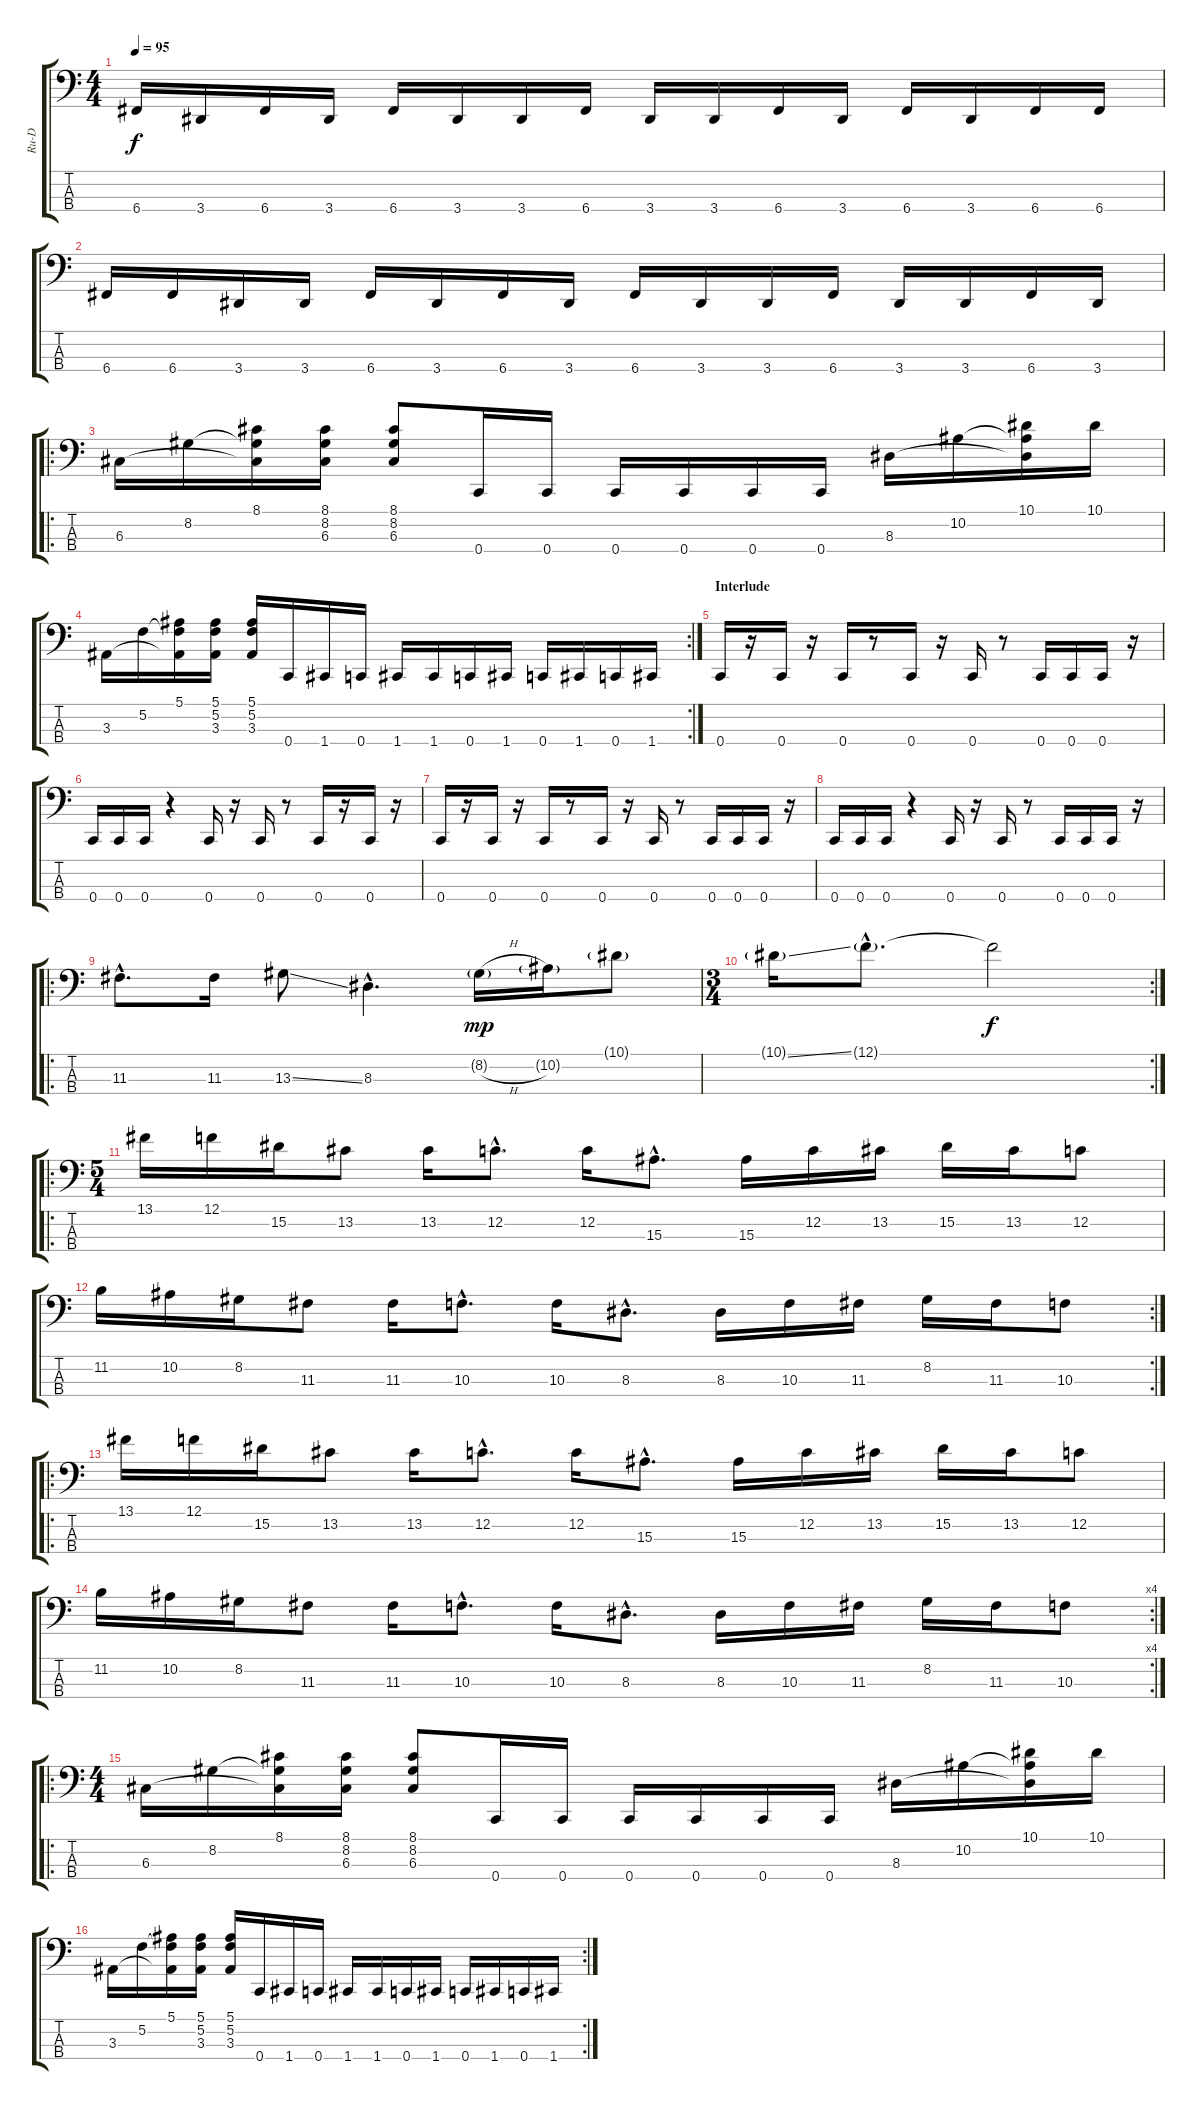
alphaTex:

\track ("Ru-D" "Ru-D") {instrument electricbassfinger}
\staff {score tabs}
\tuning (F2 C2 G1 C1) {hide}
\ts (4 4)
\tempo 95
\clef f4
\ks c
6.4.16{dy f instrument electricbassfinger} 3.4.16 6.4.16 3.4.16 6.4.16 3.4.16 3.4.16 6.4.16 3.4.16 3.4.16 6.4.16 3.4.16 6.4.16 3.4.16 6.4.16 6.4.16 |
6.4.16 6.4.16 3.4.16 3.4.16 6.4.16 3.4.16 6.4.16 3.4.16 6.4.16 3.4.16 3.4.16 6.4.16 3.4.16 3.4.16 6.4.16 3.4.16 |
\ro
6.3.16{instrument slapbass1} 8.2.16 (8.1 8.2{t} 6.3{t}).16 (8.1 8.2 6.3).16 (8.1 8.2 6.3).8 0.4.16 0.4.16 0.4.16 0.4.16 0.4.16 0.4.16 8.3.16 10.2.16 (10.1 10.2{t} 8.3{t}).16 10.1.16 |
\rc 2
3.3.16{instrument slapbass1} 5.2.16 (5.1 5.2{t} 3.3{t}).16 (5.1 5.2 3.3).16 (5.1 5.2 3.3).16 0.4.16 1.4.16 0.4.16 1.4.16 1.4.16 0.4.16 1.4.16 0.4.16 1.4.16 0.4.16 1.4.16 |
\section ("" "Interlude")
0.4.16{instrument slapbass1} r.16 0.4.16 r.16 0.4.16 r.8 0.4.16 r.16 0.4.16 r.8 0.4.16 0.4.16 0.4.16 r.16 |
0.4.16{instrument slapbass1} 0.4.16 0.4.16 r.4 0.4.16 r.16 0.4.16 r.8 0.4.16 r.16 0.4.16 r.16 |
0.4.16{instrument slapbass1} r.16 0.4.16 r.16 0.4.16 r.8 0.4.16 r.16 0.4.16 r.8 0.4.16 0.4.16 0.4.16 r.16 |
0.4.16{instrument slapbass1} 0.4.16 0.4.16 r.4 0.4.16 r.16 0.4.16 r.8 0.4.16 0.4.16 0.4.16 r.16 |
\ro
11.3{hac}.8{d instrument electricbassfinger} 11.3.16 13.3{ss}.8 8.3{hac}.4{d} 8.2{h g}.16{dy mp} 10.2{g}.16 10.1{g}.8 |
\rc 2
\ts (3 4)
10.1{ss g}.16 12.1{g hac}.8{d} 12.1{t}.2{dy f} |
\ro
\ts (5 4)
13.1.16 12.1.16 15.2.16 13.2.8 13.2.16 12.2{hac}.8{d} 12.2.16 15.3{hac}.8{d} 15.3.16 12.2.16 13.2.16 15.2.16 13.2.16 12.2.8 |
\rc 2
11.2.16 10.2.16 8.2.16 11.3.8 11.3.16 10.3{hac}.8{d} 10.3.16 8.3{hac}.8{d} 8.3.16 10.3.16 11.3.16 8.2.16 11.3.16 10.3.8 |
\ro
13.1.16 12.1.16 15.2.16 13.2.8 13.2.16 12.2{hac}.8{d} 12.2.16 15.3{hac}.8{d} 15.3.16 12.2.16 13.2.16 15.2.16 13.2.16 12.2.8 |
\rc 4
11.2.16 10.2.16 8.2.16 11.3.8 11.3.16 10.3{hac}.8{d} 10.3.16 8.3{hac}.8{d} 8.3.16 10.3.16 11.3.16 8.2.16 11.3.16 10.3.8 |
\ro
\ts (4 4)
6.3.16{instrument slapbass1} 8.2.16 (8.1 8.2{t} 6.3{t}).16 (8.1 8.2 6.3).16 (8.1 8.2 6.3).8 0.4.16 0.4.16 0.4.16 0.4.16 0.4.16 0.4.16 8.3.16 10.2.16 (10.1 10.2{t} 8.3{t}).16 10.1.16 |
\rc 2
3.3.16{instrument slapbass1} 5.2.16 (5.1 5.2{t} 3.3{t}).16 (5.1 5.2 3.3).16 (5.1 5.2 3.3).16 0.4.16 1.4.16 0.4.16 1.4.16 1.4.16 0.4.16 1.4.16 0.4.16 1.4.16 0.4.16 1.4.16
